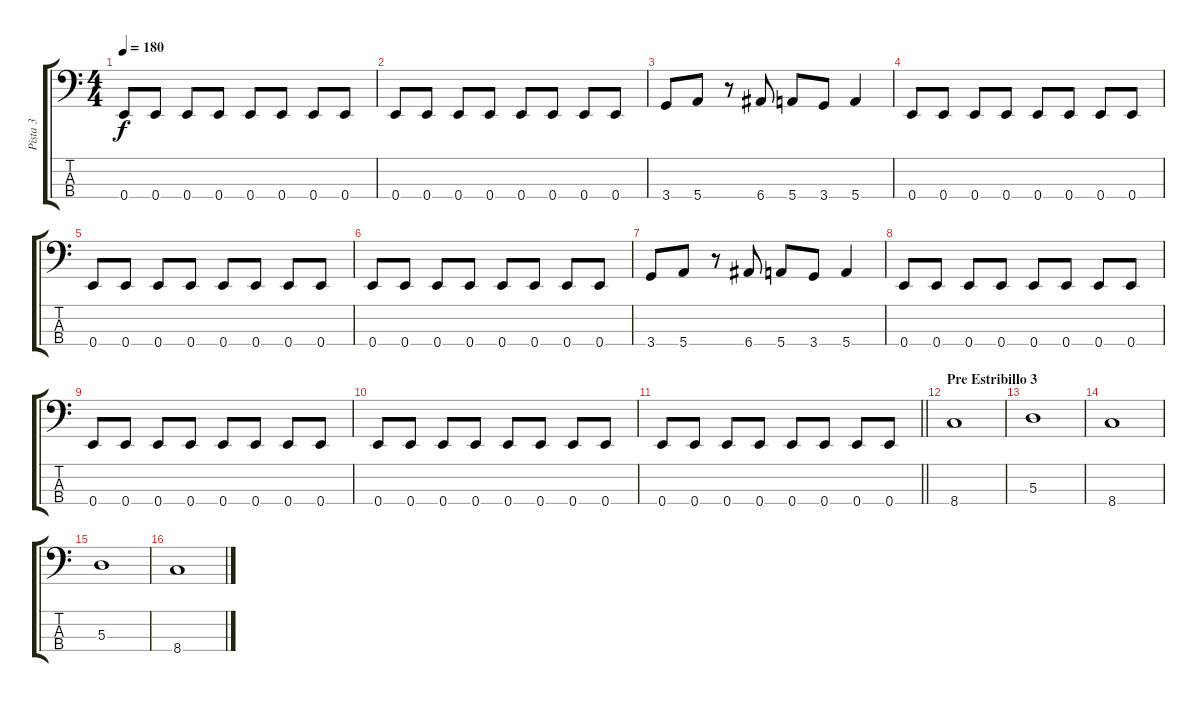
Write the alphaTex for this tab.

\track ("Pista 3" "Pista 3") {instrument electricbasspick}
\staff {score tabs}
\tuning (G2 D2 A1 E1) {hide}
\ts (4 4)
\tempo 180
\clef f4
\ks c
0.4.8{dy f} 0.4.8 0.4.8 0.4.8 0.4.8 0.4.8 0.4.8 0.4.8 |
0.4.8 0.4.8 0.4.8 0.4.8 0.4.8 0.4.8 0.4.8 0.4.8 |
3.4.8 5.4.8 r.8 6.4.8 5.4.8 3.4.8 5.4.4 |
0.4.8 0.4.8 0.4.8 0.4.8 0.4.8 0.4.8 0.4.8 0.4.8 |
0.4.8 0.4.8 0.4.8 0.4.8 0.4.8 0.4.8 0.4.8 0.4.8 |
0.4.8 0.4.8 0.4.8 0.4.8 0.4.8 0.4.8 0.4.8 0.4.8 |
3.4.8 5.4.8 r.8 6.4.8 5.4.8 3.4.8 5.4.4 |
0.4.8 0.4.8 0.4.8 0.4.8 0.4.8 0.4.8 0.4.8 0.4.8 |
0.4.8 0.4.8 0.4.8 0.4.8 0.4.8 0.4.8 0.4.8 0.4.8 |
0.4.8 0.4.8 0.4.8 0.4.8 0.4.8 0.4.8 0.4.8 0.4.8 |
\barLineRight lightlight
0.4.8 0.4.8 0.4.8 0.4.8 0.4.8 0.4.8 0.4.8 0.4.8 |
\section ("" "Pre Estribillo 3")
8.4.1 |
5.3.1 |
8.4.1 |
5.3.1 |
8.4.1
